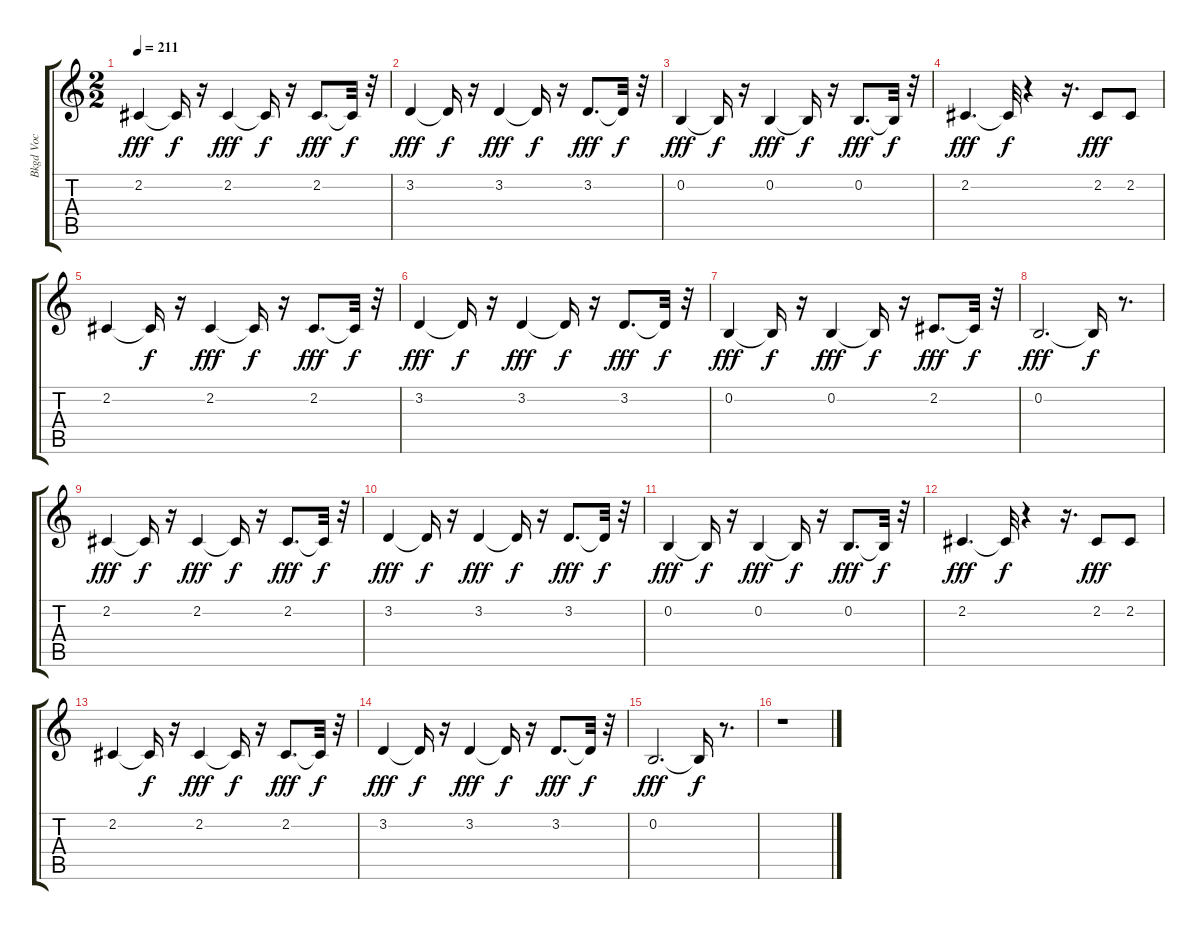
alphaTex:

\track ("Bkgd Voc" "Bkgd Voc") {instrument choiraahs}
\staff {score tabs}
\tuning (E4 B3 G3 D3 A2 E2) {hide}
\ts (2 2)
\tempo 211
\clef g2
\ks c
2.2.4{dy fff} 2.2{t}.16{dy f} r.16 2.2.4{dy fff} 2.2{t}.16{dy f} r.16 2.2.8{d dy fff} 2.2{t}.32{dy f} r.32 |
3.2.4{dy fff} 3.2{t}.16{dy f} r.16 3.2.4{dy fff} 3.2{t}.16{dy f} r.16 3.2.8{d dy fff} 3.2{t}.32{dy f} r.32 |
0.2.4{dy fff} 0.2{t}.16{dy f} r.16 0.2.4{dy fff} 0.2{t}.16{dy f} r.16 0.2.8{d dy fff} 0.2{t}.32{dy f} r.32 |
2.2.4{d dy fff} 2.2{t}.32{dy f} r.4 r.16{d} 2.2.8{dy fff} 2.2.8 |
2.2.4 2.2{t}.16{dy f} r.16 2.2.4{dy fff} 2.2{t}.16{dy f} r.16 2.2.8{d dy fff} 2.2{t}.32{dy f} r.32 |
3.2.4{dy fff} 3.2{t}.16{dy f} r.16 3.2.4{dy fff} 3.2{t}.16{dy f} r.16 3.2.8{d dy fff} 3.2{t}.32{dy f} r.32 |
0.2.4{dy fff} 0.2{t}.16{dy f} r.16 0.2.4{dy fff} 0.2{t}.16{dy f} r.16 2.2.8{d dy fff} 2.2{t}.32{dy f} r.32 |
0.2.2{d dy fff} 0.2{t}.16{dy f} r.8{d} |
2.2.4{dy fff} 2.2{t}.16{dy f} r.16 2.2.4{dy fff} 2.2{t}.16{dy f} r.16 2.2.8{d dy fff} 2.2{t}.32{dy f} r.32 |
3.2.4{dy fff} 3.2{t}.16{dy f} r.16 3.2.4{dy fff} 3.2{t}.16{dy f} r.16 3.2.8{d dy fff} 3.2{t}.32{dy f} r.32 |
0.2.4{dy fff} 0.2{t}.16{dy f} r.16 0.2.4{dy fff} 0.2{t}.16{dy f} r.16 0.2.8{d dy fff} 0.2{t}.32{dy f} r.32 |
2.2.4{d dy fff} 2.2{t}.32{dy f} r.4 r.16{d} 2.2.8{dy fff} 2.2.8 |
2.2.4 2.2{t}.16{dy f} r.16 2.2.4{dy fff} 2.2{t}.16{dy f} r.16 2.2.8{d dy fff} 2.2{t}.32{dy f} r.32 |
3.2.4{dy fff} 3.2{t}.16{dy f} r.16 3.2.4{dy fff} 3.2{t}.16{dy f} r.16 3.2.8{d dy fff} 3.2{t}.32{dy f} r.32 |
0.2.2{d dy fff} 0.2{t}.16{dy f} r.8{d} |
r.1
